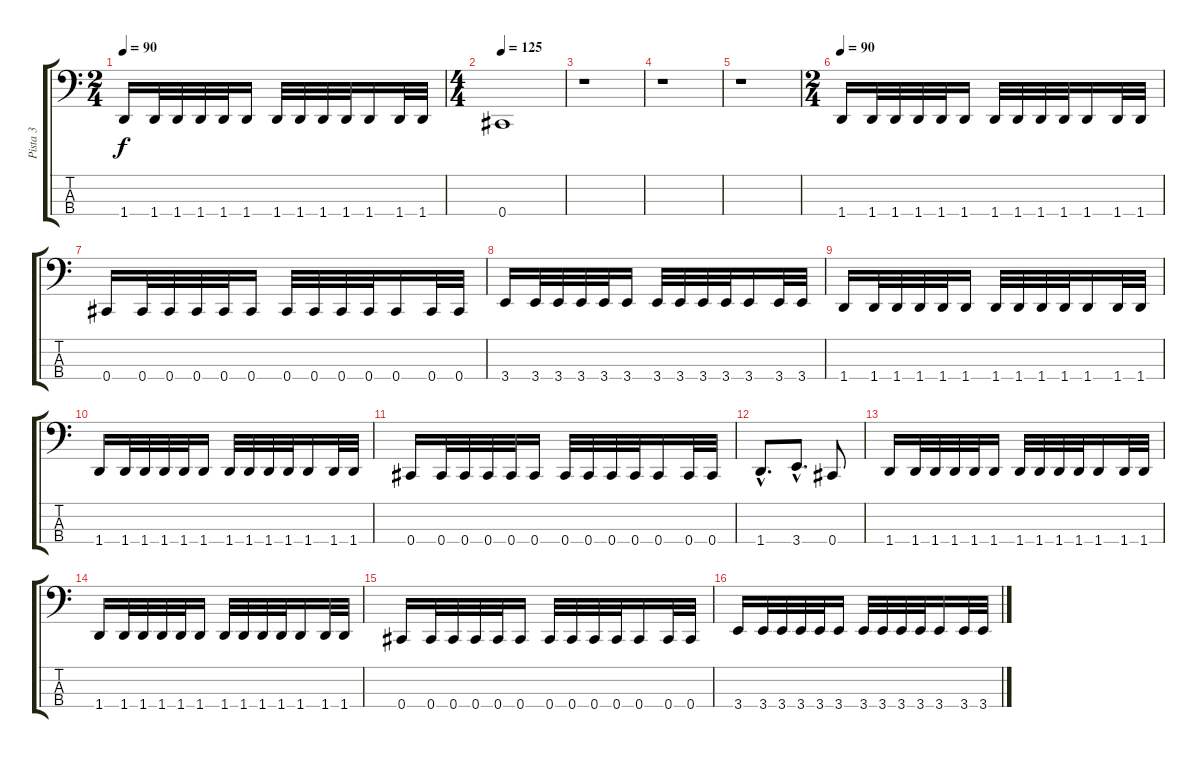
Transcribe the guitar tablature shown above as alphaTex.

\track ("Pista 3" "Pista 3") {instrument electricbasspick}
\staff {score tabs}
\tuning (E2 B1 Gb1 Db1) {hide}
\ts (2 4)
\tempo 90
\clef f4
\ks c
1.4.16{dy f} 1.4.32 1.4.32 1.4.32 1.4.32 1.4.16 1.4.32 1.4.32 1.4.32 1.4.32 1.4.16 1.4.32 1.4.32 |
\ts (4 4)
\tempo 125
0.4.1 |
r.1 |
r.1 |
r.1 |
\ts (2 4)
\tempo 90
1.4.16 1.4.32 1.4.32 1.4.32 1.4.32 1.4.16 1.4.32 1.4.32 1.4.32 1.4.32 1.4.16 1.4.32 1.4.32 |
0.4.16 0.4.32 0.4.32 0.4.32 0.4.32 0.4.16 0.4.32 0.4.32 0.4.32 0.4.32 0.4.16 0.4.32 0.4.32 |
3.4.16 3.4.32 3.4.32 3.4.32 3.4.32 3.4.16 3.4.32 3.4.32 3.4.32 3.4.32 3.4.16 3.4.32 3.4.32 |
1.4.16 1.4.32 1.4.32 1.4.32 1.4.32 1.4.16 1.4.32 1.4.32 1.4.32 1.4.32 1.4.16 1.4.32 1.4.32 |
1.4.16 1.4.32 1.4.32 1.4.32 1.4.32 1.4.16 1.4.32 1.4.32 1.4.32 1.4.32 1.4.16 1.4.32 1.4.32 |
0.4.16 0.4.32 0.4.32 0.4.32 0.4.32 0.4.16 0.4.32 0.4.32 0.4.32 0.4.32 0.4.16 0.4.32 0.4.32 |
1.4{hac}.8{d} 3.4{hac}.8{d} 0.4.8 |
1.4.16 1.4.32 1.4.32 1.4.32 1.4.32 1.4.16 1.4.32 1.4.32 1.4.32 1.4.32 1.4.16 1.4.32 1.4.32 |
1.4.16 1.4.32 1.4.32 1.4.32 1.4.32 1.4.16 1.4.32 1.4.32 1.4.32 1.4.32 1.4.16 1.4.32 1.4.32 |
0.4.16 0.4.32 0.4.32 0.4.32 0.4.32 0.4.16 0.4.32 0.4.32 0.4.32 0.4.32 0.4.16 0.4.32 0.4.32 |
3.4.16 3.4.32 3.4.32 3.4.32 3.4.32 3.4.16 3.4.32 3.4.32 3.4.32 3.4.32 3.4.16 3.4.32 3.4.32
